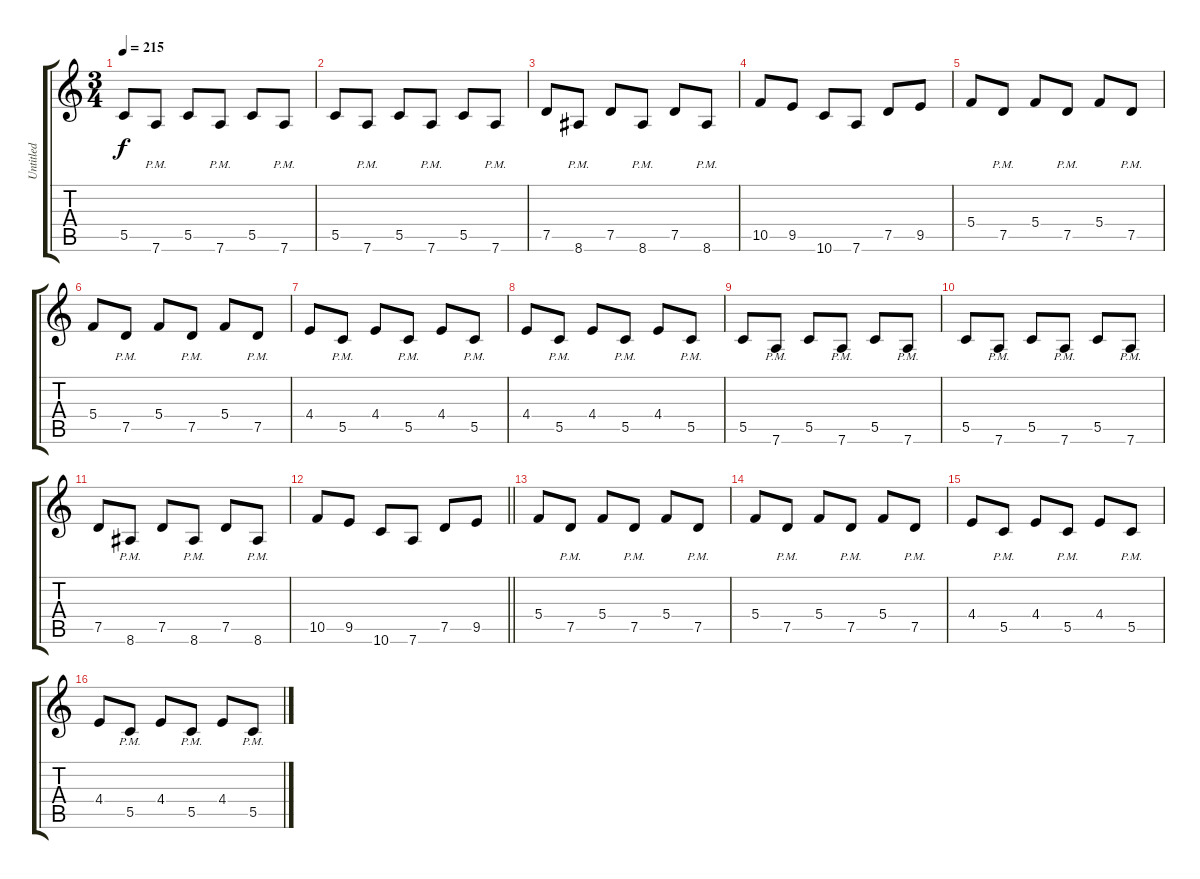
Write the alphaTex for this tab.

\track ("Untitled" "Untitled") {instrument distortionguitar}
\staff {score tabs}
\tuning (D4 A3 F3 C3 G2 D2) {hide}
\ts (3 4)
\tempo 215
\clef g2
\ks c
5.5.8{dy f} 7.6{pm}.8 5.5.8 7.6{pm}.8 5.5.8 7.6{pm}.8 |
5.5.8 7.6{pm}.8 5.5.8 7.6{pm}.8 5.5.8 7.6{pm}.8 |
7.5.8 8.6{pm}.8 7.5.8 8.6{pm}.8 7.5.8 8.6{pm}.8 |
10.5.8 9.5.8 10.6.8 7.6.8 7.5.8 9.5.8 |
5.4.8 7.5{pm}.8 5.4.8 7.5{pm}.8 5.4.8 7.5{pm}.8 |
5.4.8 7.5{pm}.8 5.4.8 7.5{pm}.8 5.4.8 7.5{pm}.8 |
4.4.8 5.5{pm}.8 4.4.8 5.5{pm}.8 4.4.8 5.5{pm}.8 |
4.4.8 5.5{pm}.8 4.4.8 5.5{pm}.8 4.4.8 5.5{pm}.8 |
5.5.8 7.6{pm}.8 5.5.8 7.6{pm}.8 5.5.8 7.6{pm}.8 |
5.5.8 7.6{pm}.8 5.5.8 7.6{pm}.8 5.5.8 7.6{pm}.8 |
7.5.8 8.6{pm}.8 7.5.8 8.6{pm}.8 7.5.8 8.6{pm}.8 |
\barLineRight lightlight
10.5.8 9.5.8 10.6.8 7.6.8 7.5.8 9.5.8 |
5.4.8 7.5{pm}.8 5.4.8 7.5{pm}.8 5.4.8 7.5{pm}.8 |
5.4.8 7.5{pm}.8 5.4.8 7.5{pm}.8 5.4.8 7.5{pm}.8 |
4.4.8 5.5{pm}.8 4.4.8 5.5{pm}.8 4.4.8 5.5{pm}.8 |
4.4.8 5.5{pm}.8 4.4.8 5.5{pm}.8 4.4.8 5.5{pm}.8
